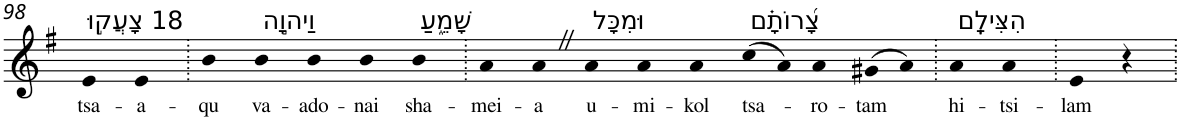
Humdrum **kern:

**kern	**text
*part1	*part1
*staff1	*staff1
*I"Piano	*
*I'Pno	*
!!LO:PB:g=z
*clefG2	*
*k[f#]	*
*G:	*
=98	=98
!LO:TX:a:t=18 צָעֲק֣וּ	!
!	!LO:LY:b
4e	tsa-
!	!LO:LY:b
4e	-a-
=99.	=99.
!	!LO:LY:b
4b	-qu
!LO:TX:a:t=וַיהוָ֣ה	!
!	!LO:LY:b
4b	va-
!	!LO:LY:b
4b	-ado-
!	!LO:LY:b
4b	-nai
!LO:TX:a:t=שָׁמֵ֑עַ	!
!	!LO:LY:b
4b	sha-
=100.	=100.
!	!LO:LY:b
4a	-mei-
!	!LO:LY:b
4aZ	-a
!LO:TX:a:t=וּמִכָּל	!
!	!LO:LY:b
4a	u-
!	!LO:LY:b
4a	-mi-
!	!LO:LY:b
4a	-kol
!LO:TX:a:t=צָ֝רוֹתָ֗ם	!
!	!LO:LY:b
(>8cc	tsa-
8a)	.
!	!LO:LY:b
4a	-ro-
!	!LO:LY:b
(>8g#X	-tam
8a)	.
=101.	=101.
!LO:TX:a:t=הִצִּילָֽם	!
!	!LO:LY:b
4a	hi-
!	!LO:LY:b
4a	-tsi-
=102.	=102.
!	!LO:LY:b
4e	-lam
4r	.
=.	=.
*-	*-
